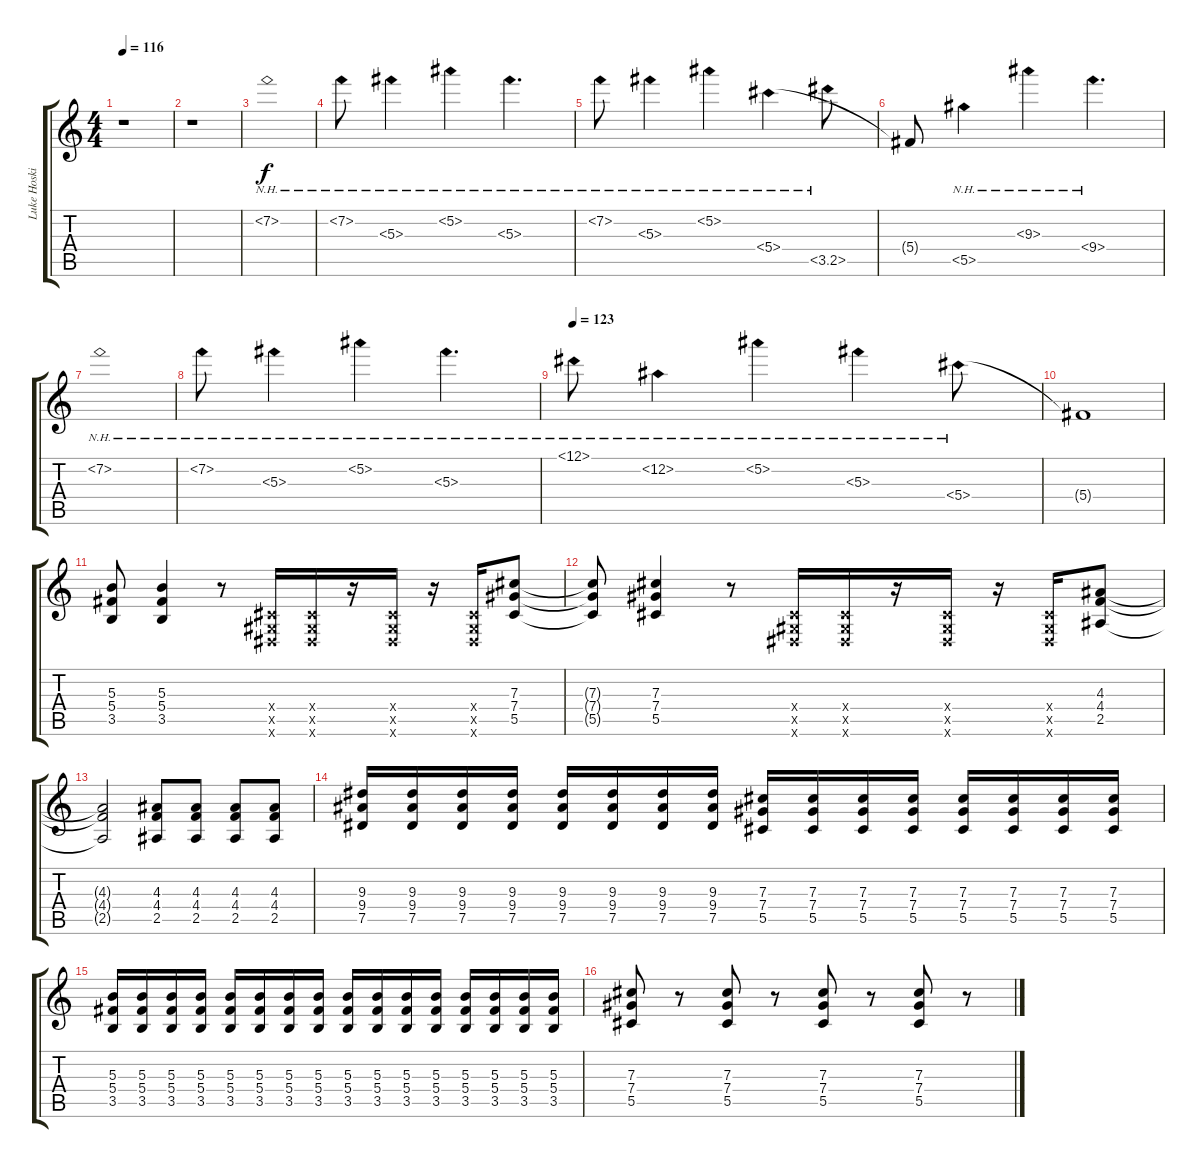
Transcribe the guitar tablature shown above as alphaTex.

\track ("Luke Hoskin" "Luke Hoski") {instrument overdrivenguitar}
\staff {score tabs}
\tuning (Eb4 Bb3 Gb3 Db3 Ab2 Eb2) {hide}
\ts (4 4)
\tempo 116
\clef g2
\ks c
r.1{dy f} |
r.1 |
7.2{nh}.1 |
7.2{nh}.8 5.3{nh}.4 5.2{nh}.4 5.3{nh}.4{d} |
7.2{nh}.8 5.3{nh}.4 5.2{nh}.4 5.4{nh}.4 3.5{nh}.8 |
5.4{t}.8 5.5{nh}.4 9.3{nh}.4 9.4{nh}.4{d} |
7.2{nh}.1 |
7.2{nh}.8 5.3{nh}.4 5.2{nh}.4 5.3{nh}.4{d} |
\tempo 123
12.1{nh}.8 12.2{nh}.4 5.2{nh}.4 5.3{nh}.4 5.4{nh}.8 |
5.4{t}.1 |
(5.3 5.4 3.5).8 (5.3 5.4 3.5).4 r.8 (0.4{x} 0.5{x} 0.6{x}).16 (0.4{x} 0.5{x} 0.6{x}).16 r.16 (0.4{x} 0.5{x} 0.6{x}).16 r.16 (0.4{x} 0.5{x} 0.6{x}).16 (7.3 7.4 5.5).8 |
(7.3{t} 7.4{t} 5.5{t}).8 (7.3 7.4 5.5).4 r.8 (0.4{x} 0.5{x} 0.6{x}).16 (0.4{x} 0.5{x} 0.6{x}).16 r.16 (0.4{x} 0.5{x} 0.6{x}).16 r.16 (0.4{x} 0.5{x} 0.6{x}).16 (4.3 4.4 2.5).8 |
(4.3{t} 4.4{t} 2.5{t}).2 (4.3 4.4 2.5).8 (4.3 4.4 2.5).8 (4.3 4.4 2.5).8 (4.3 4.4 2.5).8 |
(9.3 9.4 7.5).16 (9.3 9.4 7.5).16 (9.3 9.4 7.5).16 (9.3 9.4 7.5).16 (9.3 9.4 7.5).16 (9.3 9.4 7.5).16 (9.3 9.4 7.5).16 (9.3 9.4 7.5).16 (7.3 7.4 5.5).16 (7.3 7.4 5.5).16 (7.3 7.4 5.5).16 (7.3 7.4 5.5).16 (7.3 7.4 5.5).16 (7.3 7.4 5.5).16 (7.3 7.4 5.5).16 (7.3 7.4 5.5).16 |
(5.3 5.4 3.5).16 (5.3 5.4 3.5).16 (5.3 5.4 3.5).16 (5.3 5.4 3.5).16 (5.3 5.4 3.5).16 (5.3 5.4 3.5).16 (5.3 5.4 3.5).16 (5.3 5.4 3.5).16 (5.3 5.4 3.5).16 (5.3 5.4 3.5).16 (5.3 5.4 3.5).16 (5.3 5.4 3.5).16 (5.3 5.4 3.5).16 (5.3 5.4 3.5).16 (5.3 5.4 3.5).16 (5.3 5.4 3.5).16 |
(7.3 7.4 5.5).8 r.8 (7.3 7.4 5.5).8 r.8 (7.3 7.4 5.5).8 r.8 (7.3 7.4 5.5).8 r.8
